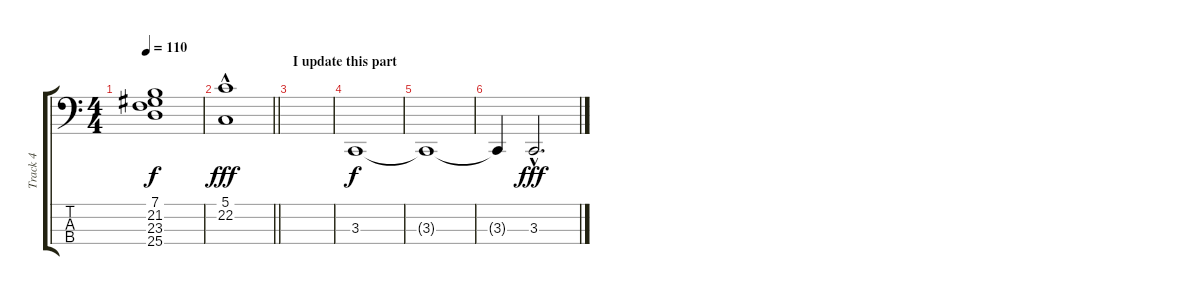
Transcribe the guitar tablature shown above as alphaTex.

\track ("Track 4" "Track 4") {instrument churchorgan}
\staff {score tabs}
\tuning (G2 D2 A1 E1) {hide}
\ts (4 4)
\tempo 110
\clef f4
\ks c
(7.1{t} 21.2{t} 23.3{t} 25.4{t}).1{dy f} |
\barLineRight lightlight
(5.1{hac} 22.2{hac}).1{dy fff} |
\section ("" "I update this part")
|
3.3.1{dy f} |
3.3{t}.1 |
3.3{t}.4 3.3{hac}.2{d dy fff}
